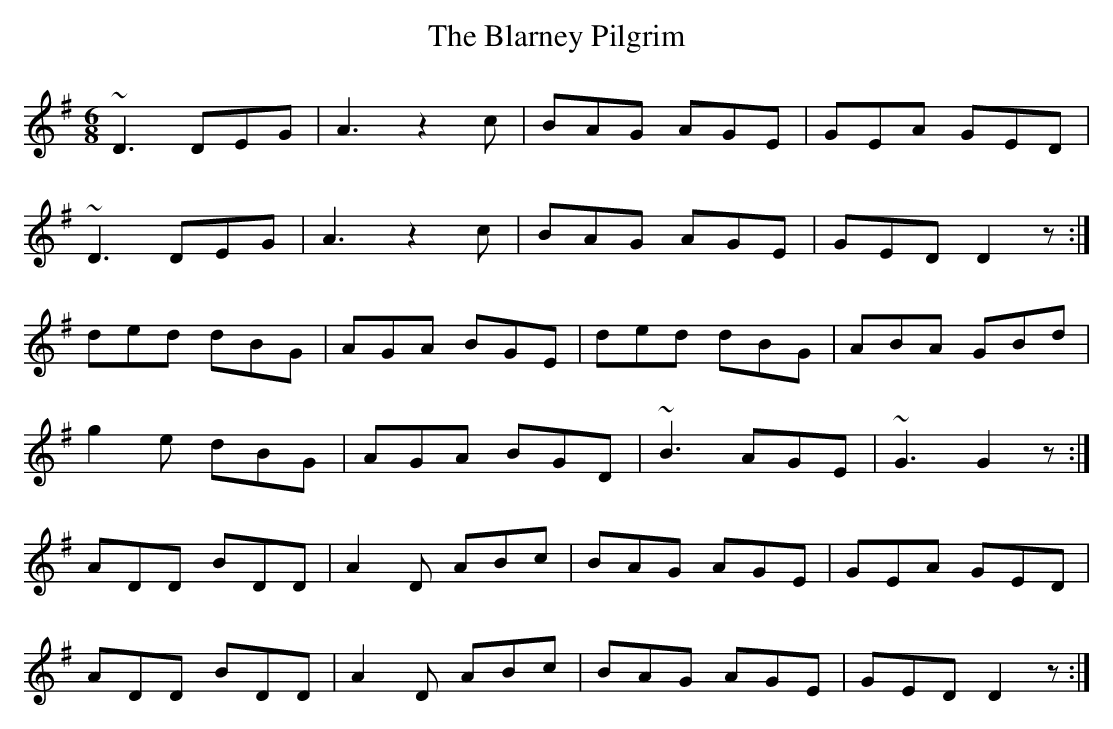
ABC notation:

X:1
T:Blarney Pilgrim, The
M:6/8
L:1/8
K:G
~D3 DEG|A3 z2c|BAG AGE|GEA GED|!
~D3 DEG|A3 z2c|BAG AGE|GED D2z:|!
ded dBG|AGA BGE|ded dBG|ABA GBd|!
g2e dBG|AGA BGD|~B3 AGE|~G3 G2z:|!
ADD BDD|A2D ABc|BAG AGE|GEA GED|!
ADD BDD|A2D ABc|BAG AGE|GED D2z:|!
